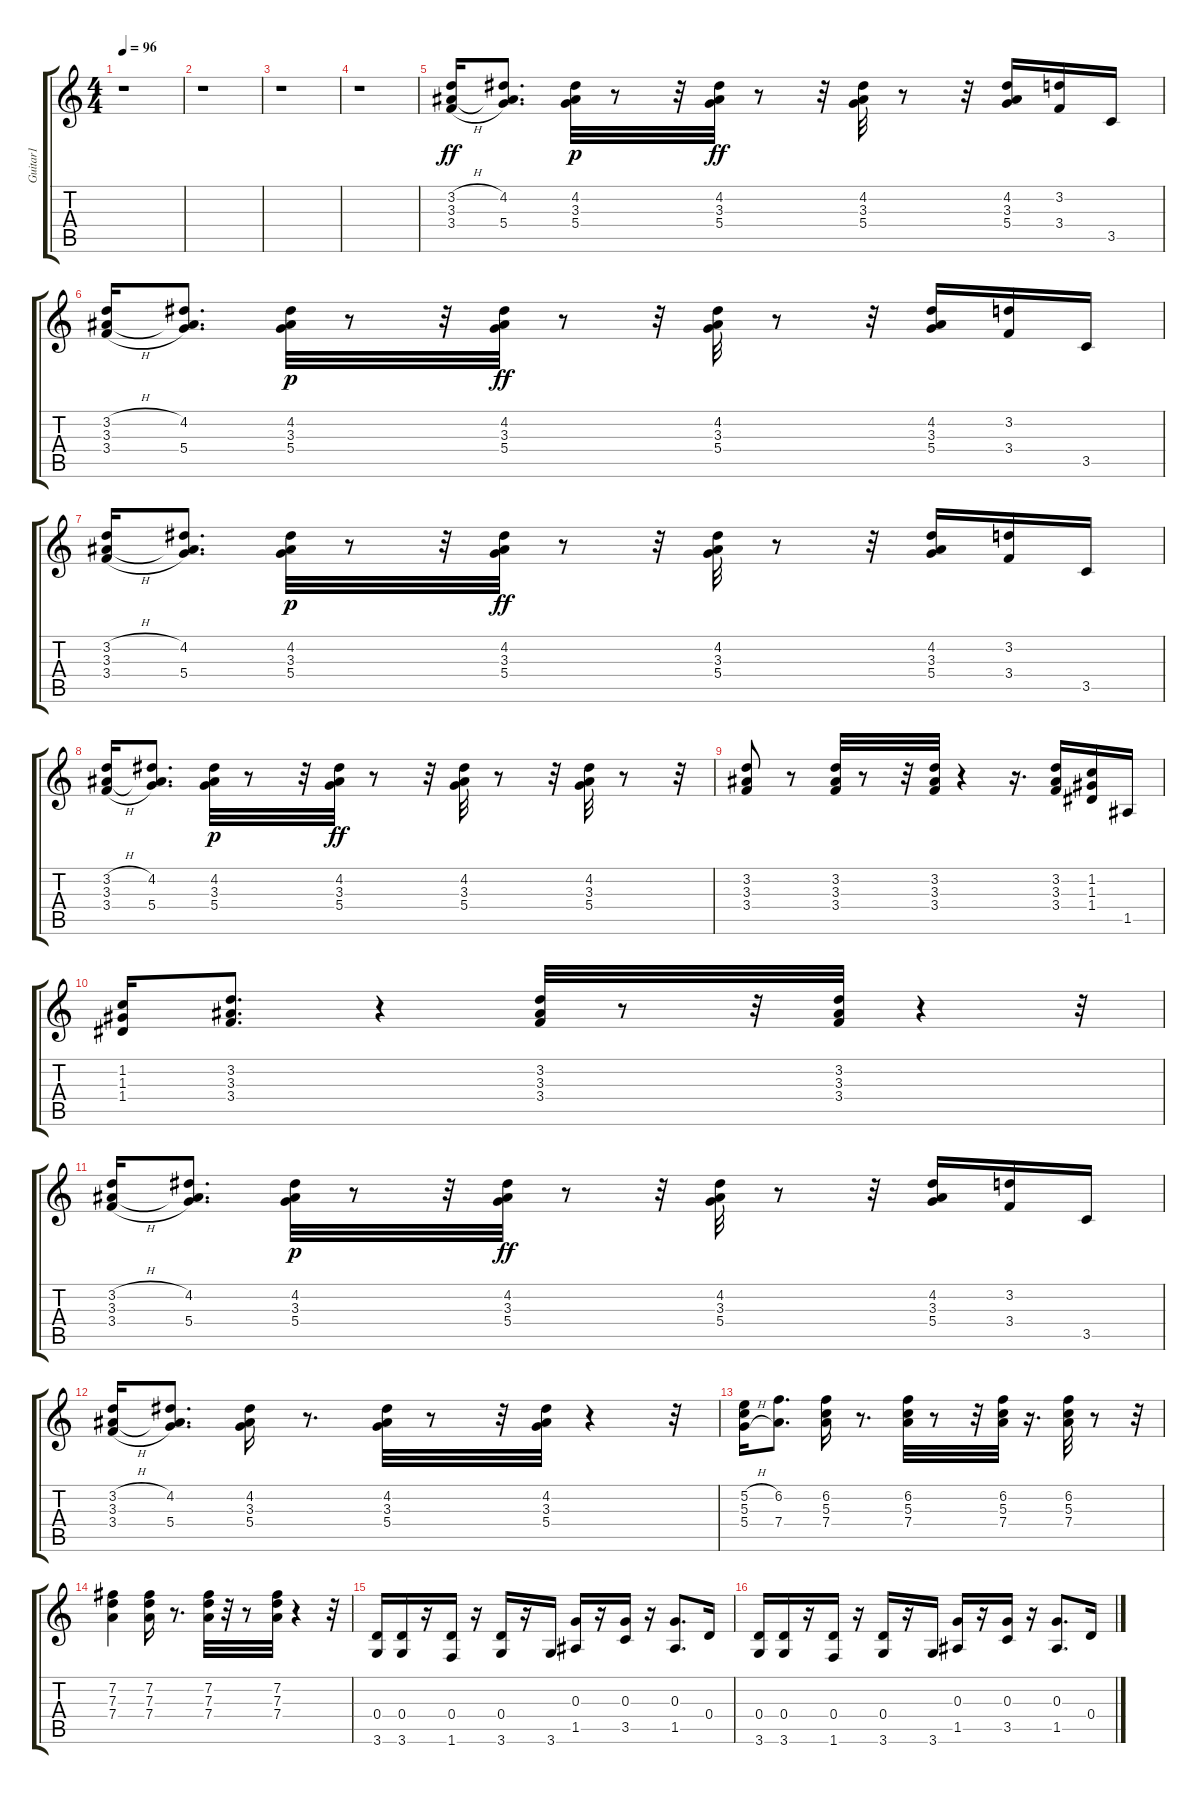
\track ("Guitar1" "Guitar1") {instrument overdrivenguitar}
\staff {score tabs}
\tuning (E4 B3 G3 D3 A2 E2) {hide}
\ts (4 4)
\tempo 96
\clef g2
\ks c
r.1{dy ff} |
r.1 |
r.1 |
r.1 |
(3.2{h} 3.3 3.4{h}).16{volume 11} (4.2 3.3{t} 5.4).8{d} (4.2 3.3 5.4).32{dy p} r.8 r.32 (4.2 3.3 5.4).32{dy ff} r.8 r.32 (4.2 3.3 5.4).32 r.8 r.32 (4.2 3.3 5.4).16 (3.2 3.4).16 3.5.16 |
(3.2{h} 3.3 3.4{h}).16 (4.2 3.3{t} 5.4).8{d} (4.2 3.3 5.4).32{dy p} r.8 r.32 (4.2 3.3 5.4).32{dy ff} r.8 r.32 (4.2 3.3 5.4).32 r.8 r.32 (4.2 3.3 5.4).16 (3.2 3.4).16 3.5.16 |
(3.2{h} 3.3 3.4{h}).16 (4.2 3.3{t} 5.4).8{d} (4.2 3.3 5.4).32{dy p} r.8 r.32 (4.2 3.3 5.4).32{dy ff} r.8 r.32 (4.2 3.3 5.4).32 r.8 r.32 (4.2 3.3 5.4).16 (3.2 3.4).16 3.5.16 |
(3.2{h} 3.3 3.4{h}).16 (4.2 3.3{t} 5.4).8{d} (4.2 3.3 5.4).32{dy p} r.8 r.32 (4.2 3.3 5.4).32{dy ff} r.8 r.32 (4.2 3.3 5.4).32 r.8 r.32 (4.2 3.3 5.4).32 r.8 r.32 |
(3.2 3.3 3.4).8 r.8 (3.2 3.3 3.4).32 r.8 r.32 (3.2 3.3 3.4).32 r.4 r.16{d} (3.2 3.3 3.4).16 (1.2 1.3 1.4).16 1.5.16 |
(1.2 1.3 1.4).16 (3.2 3.3 3.4).8{d} r.4 (3.2 3.3 3.4).32 r.8 r.32 (3.2 3.3 3.4).32 r.4 r.32 |
(3.2{h} 3.3 3.4{h}).16 (4.2 3.3{t} 5.4).8{d} (4.2 3.3 5.4).32{dy p} r.8 r.32 (4.2 3.3 5.4).32{dy ff} r.8 r.32 (4.2 3.3 5.4).32 r.8 r.32 (4.2 3.3 5.4).16 (3.2 3.4).16 3.5.16 |
(3.2{h} 3.3 3.4{h}).16 (4.2 3.3{t} 5.4).8{d} (4.2 3.3 5.4).16 r.8{d} (4.2 3.3 5.4).32 r.8 r.32 (4.2 3.3 5.4).32 r.4 r.32 |
(5.2{h} 5.3 5.4{h}).16 (6.2 7.4).8{d} (6.2 5.3 7.4).16 r.8{d} (6.2 5.3 7.4).32 r.8 r.32 (6.2 5.3 7.4).32 r.16{d} (6.2 5.3 7.4).32 r.8 r.32 |
(7.2 7.3 7.4).4 (7.2 7.3 7.4).16 r.8{d} (7.2 7.3 7.4).32 r.32 r.8 (7.2 7.3 7.4).32 r.4 r.32 |
(0.4 3.6).16 (0.4 3.6).16 r.16 (0.4 1.6).16 r.16 (0.4 3.6).16 r.16 3.6.16 (0.3 1.5).16 r.16 (0.3 3.5).16 r.16 (0.3 1.5).8{d} 0.4.16 |
(0.4 3.6).16 (0.4 3.6).16 r.16 (0.4 1.6).16 r.16 (0.4 3.6).16 r.16 3.6.16 (0.3 1.5).16 r.16 (0.3 3.5).16 r.16 (0.3 1.5).8{d} 0.4.16
